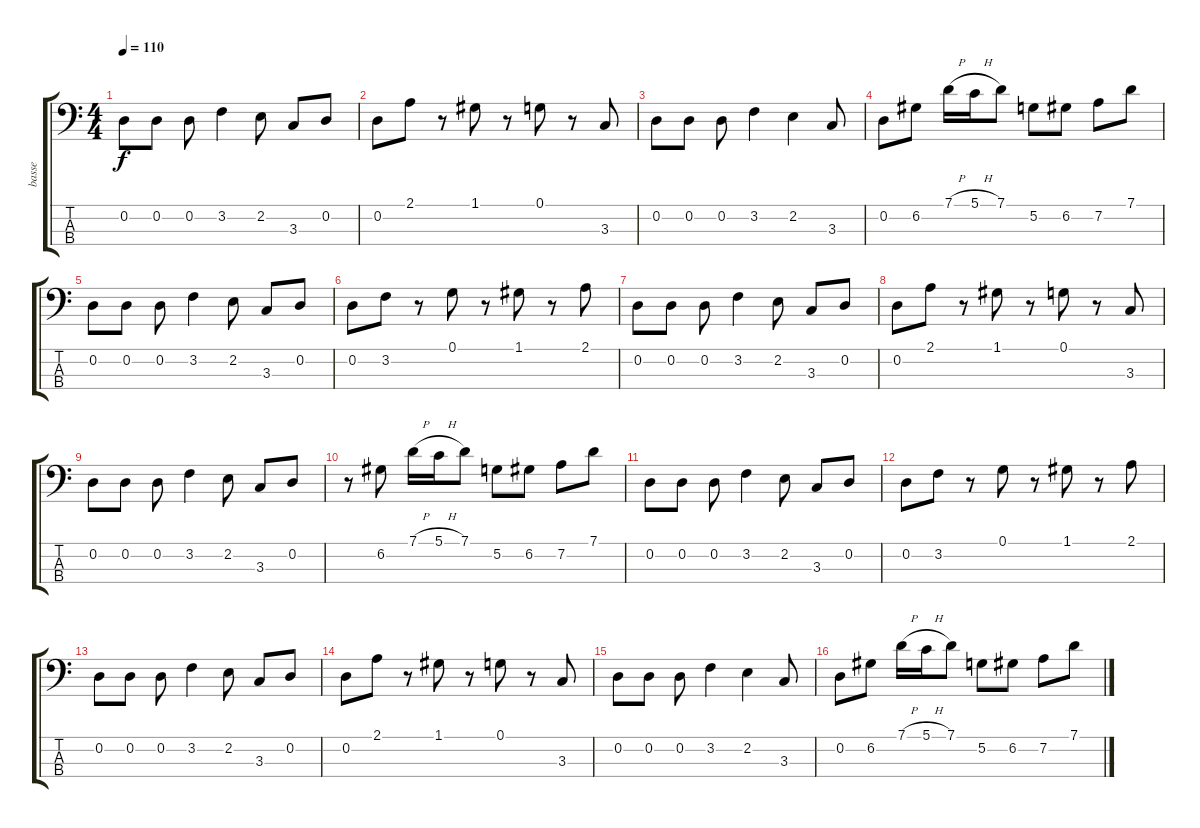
\track ("basse" "basse") {instrument electricbassfinger}
\staff {score tabs}
\tuning (G2 D2 A1 E1) {hide}
\ts (4 4)
\tempo 110
\clef f4
\ks c
0.2.8{dy f} 0.2.8 0.2.8 3.2.4 2.2.8 3.3.8 0.2.8 |
0.2.8 2.1.8 r.8 1.1.8 r.8 0.1.8 r.8 3.3.8 |
0.2.8 0.2.8 0.2.8 3.2.4 2.2.4 3.3.8 |
0.2.8 6.2.8 7.1{h}.16 5.1{h}.16 7.1.8 5.2.8 6.2.8 7.2.8 7.1.8 |
0.2.8 0.2.8 0.2.8 3.2.4 2.2.8 3.3.8 0.2.8 |
0.2.8 3.2.8 r.8 0.1.8 r.8 1.1.8 r.8 2.1.8 |
0.2.8 0.2.8 0.2.8 3.2.4 2.2.8 3.3.8 0.2.8 |
0.2.8 2.1.8 r.8 1.1.8 r.8 0.1.8 r.8 3.3.8 |
0.2.8 0.2.8 0.2.8 3.2.4 2.2.8 3.3.8 0.2.8 |
r.8 6.2.8 7.1{h}.16 5.1{h}.16 7.1.8 5.2.8 6.2.8 7.2.8 7.1.8 |
0.2.8 0.2.8 0.2.8 3.2.4 2.2.8 3.3.8 0.2.8 |
0.2.8 3.2.8 r.8 0.1.8 r.8 1.1.8 r.8 2.1.8 |
0.2.8 0.2.8 0.2.8 3.2.4 2.2.8 3.3.8 0.2.8 |
0.2.8 2.1.8 r.8 1.1.8 r.8 0.1.8 r.8 3.3.8 |
0.2.8 0.2.8 0.2.8 3.2.4 2.2.4 3.3.8 |
0.2.8 6.2.8 7.1{h}.16 5.1{h}.16 7.1.8 5.2.8 6.2.8 7.2.8 7.1.8
